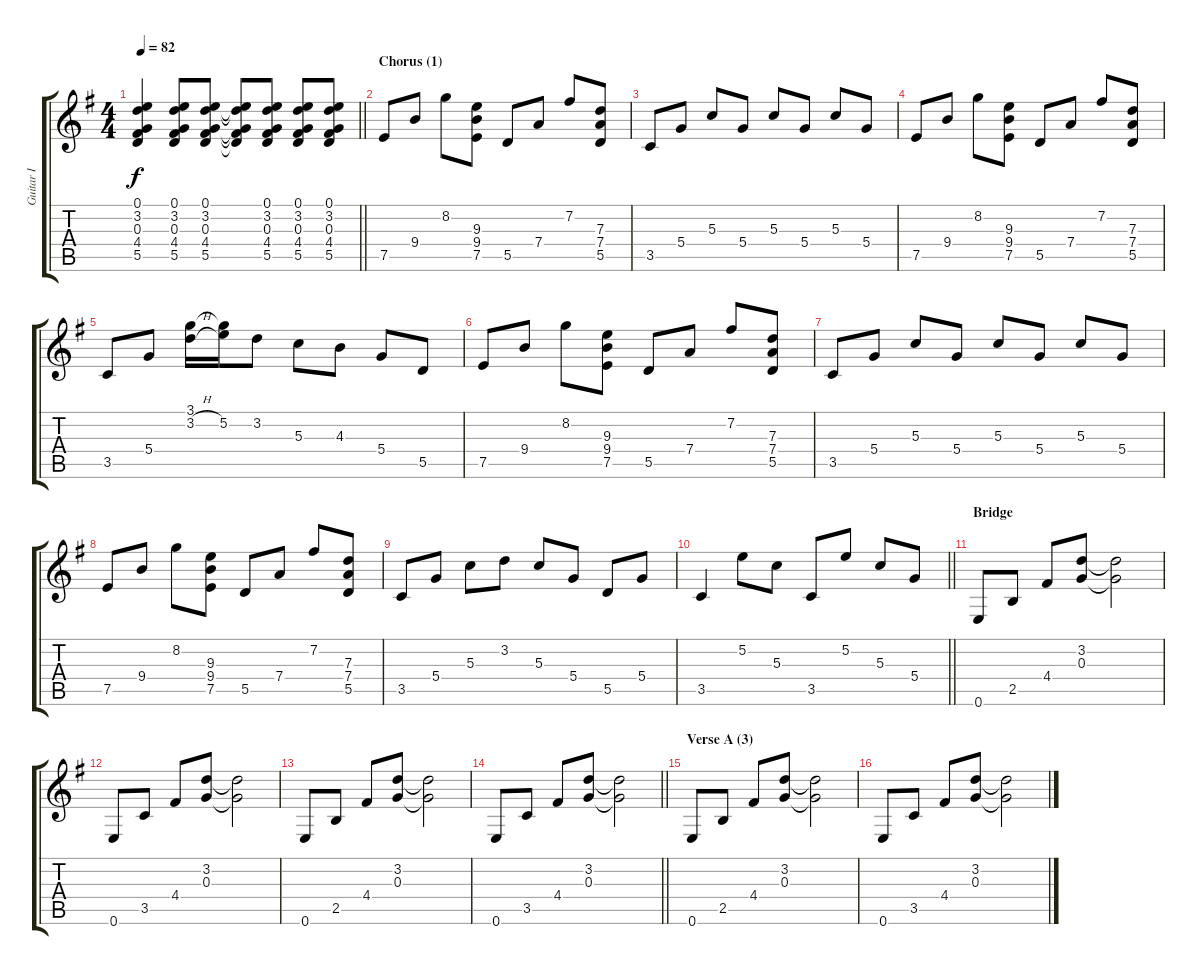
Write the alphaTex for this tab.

\track ("Guitar I" "Guitar I") {instrument acousticguitarsteel}
\staff {score tabs}
\tuning (E4 B3 G3 D3 A2 E2) {hide}
\ts (4 4)
\tempo 82
\clef g2
\barLineRight lightlight
\ks eminor
(0.1 3.2 0.3 4.4 5.5).4{dy f} (0.1 3.2 0.3 4.4 5.5).8 (0.1 3.2 0.3 4.4 5.5).8 (0.1{t} 3.2{t} 0.3{t} 4.4{t} 5.5{t}).8 (0.1 3.2 0.3 4.4 5.5).8 (0.1 3.2 0.3 4.4 5.5).8 (0.1 3.2 0.3 4.4 5.5).8 |
\section ("" "Chorus (1)")
7.5.8 9.4.8 8.2.8 (9.3 9.4 7.5).8 5.5.8 7.4.8 7.2.8 (7.3 7.4 5.5).8 |
3.5.8 5.4.8 5.3.8 5.4.8 5.3.8 5.4.8 5.3.8 5.4.8 |
7.5.8 9.4.8 8.2.8 (9.3 9.4 7.5).8 5.5.8 7.4.8 7.2.8 (7.3 7.4 5.5).8 |
3.5.8 5.4.8 (3.1 3.2{h}).16 (3.1{t} 5.2).16 3.2.8 5.3.8 4.3.8 5.4.8 5.5.8 |
7.5.8 9.4.8 8.2.8 (9.3 9.4 7.5).8 5.5.8 7.4.8 7.2.8 (7.3 7.4 5.5).8 |
3.5.8 5.4.8 5.3.8 5.4.8 5.3.8 5.4.8 5.3.8 5.4.8 |
7.5.8 9.4.8 8.2.8 (9.3 9.4 7.5).8 5.5.8 7.4.8 7.2.8 (7.3 7.4 5.5).8 |
3.5.8 5.4.8 5.3.8 3.2.8 5.3.8 5.4.8 5.5.8 5.4.8 |
\barLineRight lightlight
3.5.4 5.2.8 5.3.8 3.5.8 5.2.8 5.3.8 5.4.8 |
\section ("" "Bridge")
0.6.8 2.5.8 4.4.8 (3.2 0.3).8 (3.2{t} 0.3{t}).2 |
0.6.8 3.5.8 4.4.8 (3.2 0.3).8 (3.2{t} 0.3{t}).2 |
0.6.8 2.5.8 4.4.8 (3.2 0.3).8 (3.2{t} 0.3{t}).2 |
\barLineRight lightlight
0.6.8 3.5.8 4.4.8 (3.2 0.3).8 (3.2{t} 0.3{t}).2 |
\section ("" "Verse A (3)")
0.6.8 2.5.8 4.4.8 (3.2 0.3).8 (3.2{t} 0.3{t}).2 |
0.6.8 3.5.8 4.4.8 (3.2 0.3).8 (3.2{t} 0.3{t}).2
